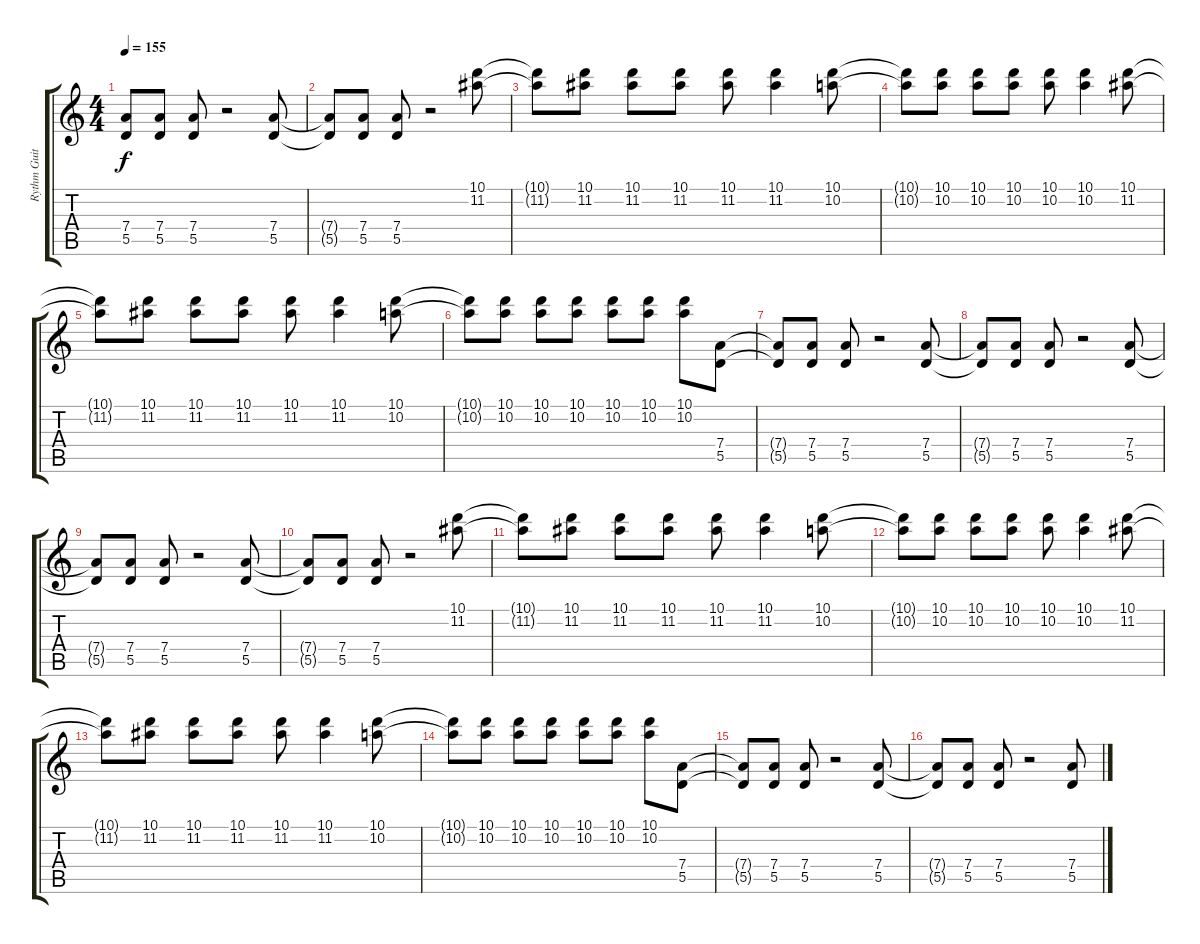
\track ("Rythm Guitar" "Rythm Guit") {instrument distortionguitar}
\staff {score tabs}
\tuning (E4 B3 G3 D3 A2 E2) {hide}
\ts (4 4)
\tempo 155
\clef g2
\ks c
(7.4{t} 5.5{t}).8{dy f} (7.4 5.5).8 (7.4 5.5).8 r.2 (7.4 5.5).8 |
(7.4{t} 5.5{t}).8 (7.4 5.5).8 (7.4 5.5).8 r.2 (10.1 11.2).8 |
(10.1{t} 11.2{t}).8 (10.1 11.2).8 (10.1 11.2).8 (10.1 11.2).8 (10.1 11.2).8 (10.1 11.2).4 (10.1 10.2).8 |
(10.1{t} 10.2{t}).8 (10.1 10.2).8 (10.1 10.2).8 (10.1 10.2).8 (10.1 10.2).8 (10.1 10.2).4 (10.1 11.2).8 |
(10.1{t} 11.2{t}).8 (10.1 11.2).8 (10.1 11.2).8 (10.1 11.2).8 (10.1 11.2).8 (10.1 11.2).4 (10.1 10.2).8 |
(10.1{t} 10.2{t}).8 (10.1 10.2).8 (10.1 10.2).8 (10.1 10.2).8 (10.1 10.2).8 (10.1 10.2).8 (10.1 10.2).8 (7.4 5.5).8 |
(7.4{t} 5.5{t}).8 (7.4 5.5).8 (7.4 5.5).8 r.2 (7.4 5.5).8 |
(7.4{t} 5.5{t}).8 (7.4 5.5).8 (7.4 5.5).8 r.2 (7.4 5.5).8 |
(7.4{t} 5.5{t}).8 (7.4 5.5).8 (7.4 5.5).8 r.2 (7.4 5.5).8 |
(7.4{t} 5.5{t}).8 (7.4 5.5).8 (7.4 5.5).8 r.2 (10.1 11.2).8 |
(10.1{t} 11.2{t}).8 (10.1 11.2).8 (10.1 11.2).8 (10.1 11.2).8 (10.1 11.2).8 (10.1 11.2).4 (10.1 10.2).8 |
(10.1{t} 10.2{t}).8 (10.1 10.2).8 (10.1 10.2).8 (10.1 10.2).8 (10.1 10.2).8 (10.1 10.2).4 (10.1 11.2).8 |
(10.1{t} 11.2{t}).8 (10.1 11.2).8 (10.1 11.2).8 (10.1 11.2).8 (10.1 11.2).8 (10.1 11.2).4 (10.1 10.2).8 |
(10.1{t} 10.2{t}).8 (10.1 10.2).8 (10.1 10.2).8 (10.1 10.2).8 (10.1 10.2).8 (10.1 10.2).8 (10.1 10.2).8 (7.4 5.5).8 |
(7.4{t} 5.5{t}).8 (7.4 5.5).8 (7.4 5.5).8 r.2 (7.4 5.5).8 |
(7.4{t} 5.5{t}).8 (7.4 5.5).8 (7.4 5.5).8 r.2 (7.4 5.5).8
